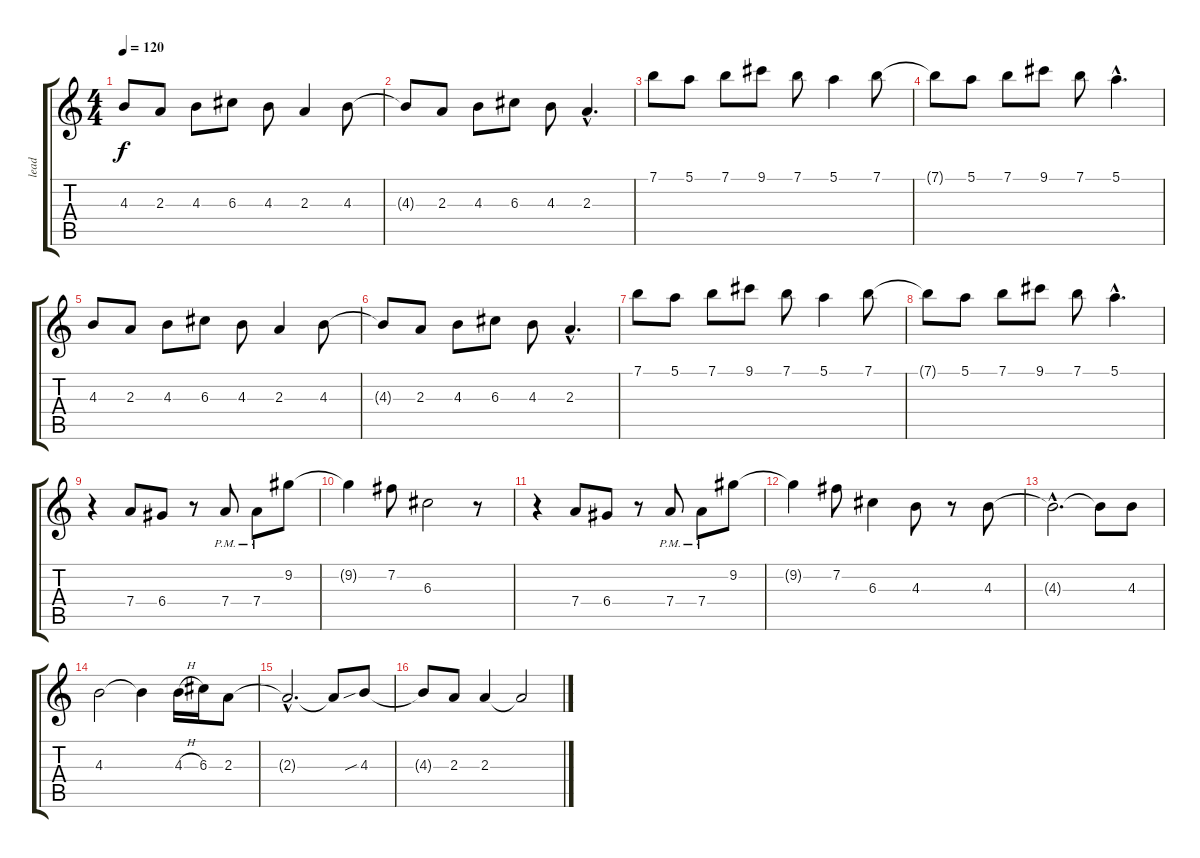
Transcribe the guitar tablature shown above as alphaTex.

\track ("lead" "lead") {instrument overdrivenguitar}
\staff {score tabs}
\tuning (E4 B3 G3 D3 A2 E2) {hide}
\ts (4 4)
\tempo 120
\clef g2
\ks c
4.3.8{dy f instrument overdrivenguitar} 2.3.8 4.3.8 6.3.8 4.3.8 2.3.4 4.3.8 |
4.3{t}.8 2.3.8 4.3.8 6.3.8 4.3.8 2.3{hac}.4{d} |
7.1.8 5.1.8 7.1.8 9.1.8 7.1.8 5.1.4 7.1.8 |
7.1{t}.8 5.1.8 7.1.8 9.1.8 7.1.8 5.1{hac}.4{d} |
4.3.8 2.3.8 4.3.8 6.3.8 4.3.8 2.3.4 4.3.8 |
4.3{t}.8 2.3.8 4.3.8 6.3.8 4.3.8 2.3{hac}.4{d} |
7.1.8 5.1.8 7.1.8 9.1.8 7.1.8 5.1.4 7.1.8 |
7.1{t}.8 5.1.8 7.1.8 9.1.8 7.1.8 5.1{hac}.4{d} |
r.4 7.4.8 6.4.8 r.8 7.4{pm}.8 7.4{pm}.8 9.2.8 |
9.2{t}.4 7.2.8 6.3.2 r.8 |
r.4 7.4.8 6.4.8 r.8 7.4{pm}.8 7.4{pm}.8 9.2.8 |
9.2{t}.4 7.2.8 6.3.4 4.3.8 r.8 4.3.8 |
4.3{hac t}.2{d} 4.3{t}.8 4.3.8 |
4.3.2 4.3{t}.4 4.3{h}.16 6.3.16 2.3.8 |
2.3{hac t}.2{d} 2.3{t}.8 4.3{sib}.8 |
4.3{t}.8 2.3.8 2.3.4 2.3{t}.2
